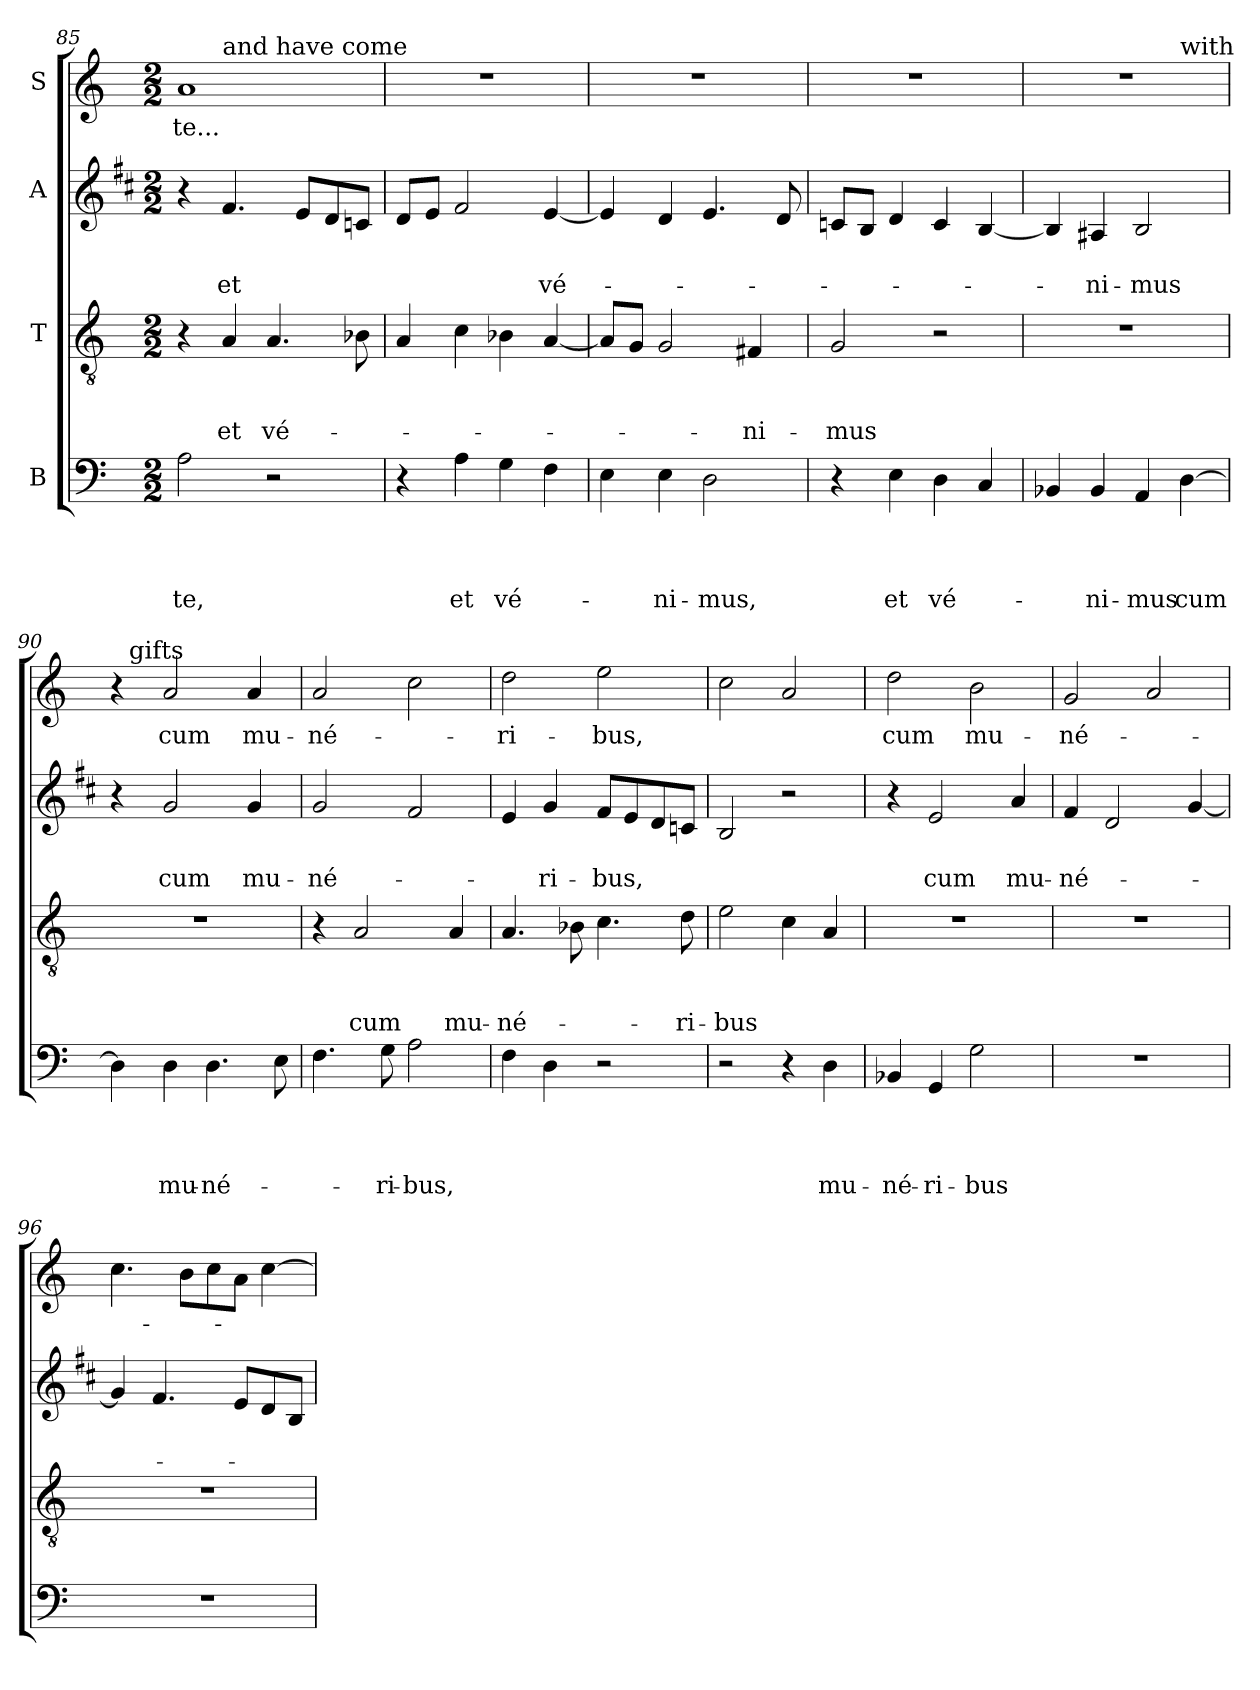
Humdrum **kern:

**kern	**text	**text	**text	**text	**kern	**text	**text	**text	**kern	**text	**text	**kern	**text
*part4	*part4	*part4	*part4	*part4	*part3	*part3	*part3	*part3	*part2	*part2	*part2	*part1	*part1
*staff4	*staff4	*staff4	*staff4	*staff4	*staff3	*staff3	*staff3	*staff3	*staff2	*staff2	*staff2	*staff1	*staff1
*I"B	*	*	*	*	*I"T	*	*	*	*I"A	*	*	*I"S	*
*clefF4	*	*	*	*	*clefGv2	*	*	*	*clefG2	*	*	*clefG2	*
*	*	*	*	*	*	*	*	*	*ITrd1c2	*	*	*	*
*k[]	*	*	*	*	*k[]	*	*	*	*k[]	*	*	*k[]	*
*C:	*	*	*	*	*C:	*	*	*	*C:	*	*	*C:	*
*M2/2	*	*	*	*	*M2/2	*	*	*	*M2/2	*	*	*M2/2	*
=85	=85	=85	=85	=85	=85	=85	=85	=85	=85	=85	=85	=85	=85
!	!	!	!	!LO:LY:b	!	!	!	!	!	!	!	!	!LO:LY:b
*	*	*	*	*	*	*	*	*	*	*	*	*^	*
2A\	.	.	.	-te,	4r	.	.	.	4r	.	.	1a	4ryy	-te...
!	!	!	!	!	!	!	!	!	!	!	!	!	!LO:TX:a:t=and have come	!
!	!	!	!	!	!	!	!	!LO:LY:b	!	!	!LO:LY:b	!	!	!
.	.	.	.	.	4A/	.	.	et	4.e/	.	et	.	2.ryy	.
!	!	!	!	!	!	!	!	!LO:LY:b	!	!	!	!	!	!
2r	.	.	.	.	4.A/	.	.	vé-	.	.	.	.	.	.
.	.	.	.	.	.	.	.	.	8d/L	.	.	.	.	.
.	.	.	.	.	.	.	.	.	8c/	.	.	.	.	.
.	.	.	.	.	8B-\	.	.	.	8B-/J	.	.	.	.	.
*	*	*	*	*	*	*	*	*	*	*	*	*v	*v	*
=86	=86	=86	=86	=86	=86	=86	=86	=86	=86	=86	=86	=86	=86
4r	.	.	.	.	4A/	.	.	.	8c/L	.	.	1r	.
.	.	.	.	.	.	.	.	.	8d/J	.	.	.	.
!	!	!	!	!LO:LY:b	!	!	!	!	!	!	!	!	!
4A\	.	.	.	et	4c\	.	.	.	2e/	.	.	.	.
!	!	!	!	!LO:LY:b	!	!	!	!	!	!	!	!	!
4G\	.	.	.	vé-	4B-\	.	.	.	.	.	.	.	.
!	!	!	!	!	!	!	!	!	!	!	!LO:LY:b	!	!
4F\	.	.	.	.	[4A/	.	.	.	[4d/	.	vé-	.	.
=87	=87	=87	=87	=87	=87	=87	=87	=87	=87	=87	=87	=87	=87
4E\	.	.	.	.	8A/L]	.	.	.	4d/]	.	.	1r	.
.	.	.	.	.	8G/J	.	.	.	.	.	.	.	.
!	!	!	!	!LO:LY:b	!	!	!	!	!	!	!	!	!
4E\	.	.	.	-ni-	2G/	.	.	.	4c/	.	.	.	.
!	!	!	!	!LO:LY:b	!	!	!	!	!	!	!	!	!
2D\	.	.	.	-mus,	.	.	.	.	4.d/	.	.	.	.
!	!	!	!	!	!	!	!	!LO:LY:b	!	!	!	!	!
.	.	.	.	.	4F#/	.	.	-ni-	.	.	.	.	.
.	.	.	.	.	.	.	.	.	8c/	.	.	.	.
=88	=88	=88	=88	=88	=88	=88	=88	=88	=88	=88	=88	=88	=88
!	!	!	!	!	!	!	!	!LO:LY:b	!	!	!	!	!
4r	.	.	.	.	2G/	.	.	-mus	8B-/L	.	.	1r	.
.	.	.	.	.	.	.	.	.	8A/J	.	.	.	.
!	!	!	!	!LO:LY:b	!	!	!	!	!	!	!	!	!
4E\	.	.	.	et	.	.	.	.	4c/	.	.	.	.
!	!	!	!	!LO:LY:b	!	!	!	!	!	!	!	!	!
4D\	.	.	.	vé-	2r	.	.	.	4B-/	.	.	.	.
4C/	.	.	.	.	.	.	.	.	[4A/	.	.	.	.
!!LO:LB:g=z
=89	=89	=89	=89	=89	=89	=89	=89	=89	=89	=89	=89	=89	=89
*	*	*	*	*	*	*	*	*	*	*	*	*^	*
4BB-/	.	.	.	.	1r	.	.	.	4A/]	.	.	1r	2.ryy	.
!	!	!	!	!LO:LY:b	!	!	!	!	!	!	!LO:LY:b	!	!	!
4BB-/	.	.	.	-ni-	.	.	.	.	4G#/	.	-ni-	.	.	.
!	!	!	!	!LO:LY:b	!	!	!	!	!	!	!LO:LY:b	!	!	!
4AA/	.	.	.	-mus	.	.	.	.	2A/	.	-mus	.	.	.
!	!	!	!	!	!	!	!	!	!	!	!	!	!LO:TX:a:t=with	!
!	!	!	!	!LO:LY:b	!	!	!	!	!	!	!	!	!	!
[4D\	.	.	.	cum	.	.	.	.	.	.	.	.	4ryy	.
=90	=90	=90	=90	=90	=90	=90	=90	=90	=90	=90	=90	=90	=90	=90
4D\]	.	.	.	.	1r	.	.	.	4r	.	.	4r	16ryy	.
!	!	!	!	!	!	!	!	!	!	!	!	!	!LO:TX:a:t=gifts	!
.	.	.	.	.	.	.	.	.	.	.	.	.	2...ryy	.
!	!	!	!	!LO:LY:b	!	!	!	!	!	!	!LO:LY:b	!	!	!LO:LY:b
4D\	.	.	.	mu-	.	.	.	.	2f/	.	cum	2a/	.	cum
!	!	!	!	!LO:LY:b	!	!	!	!	!	!	!	!	!	!
4.D\	.	.	.	-né-	.	.	.	.	.	.	.	.	.	.
!	!	!	!	!	!	!	!	!	!	!	!LO:LY:b	!	!	!LO:LY:b
.	.	.	.	.	.	.	.	.	4f/	.	mu-	4a/	.	mu-
8E\	.	.	.	.	.	.	.	.	.	.	.	.	.	.
=91	=91	=91	=91	=91	=91	=91	=91	=91	=91	=91	=91	=91	=91	=91
!	!	!	!	!	!	!	!	!	!	!	!LO:LY:b	!	!	!LO:LY:b
*	*	*	*	*	*	*	*	*	*	*	*	*v	*v	*
4.F\	.	.	.	.	4r	.	.	.	2f/	.	-né-	2a/	-né-
!	!	!	!	!	!	!	!	!LO:LY:b	!	!	!	!	!
.	.	.	.	.	2A/	.	.	cum	.	.	.	.	.
!	!	!	!	!LO:LY:b	!	!	!	!	!	!	!	!	!
8G\	.	.	.	-ri-	.	.	.	.	.	.	.	.	.
!	!	!	!	!LO:LY:b	!	!	!	!	!	!	!	!	!
2A\	.	.	.	-bus,	.	.	.	.	2e/	.	.	2cc\	.
!	!	!	!	!	!	!	!	!LO:LY:b	!	!	!	!	!
.	.	.	.	.	4A/	.	.	mu-	.	.	.	.	.
=92	=92	=92	=92	=92	=92	=92	=92	=92	=92	=92	=92	=92	=92
!	!	!	!	!	!	!	!	!LO:LY:b	!	!	!	!	!LO:LY:b
4F\	.	.	.	.	4.A/	.	.	-né-	4d/	.	.	2dd\	-ri-
!	!	!	!	!	!	!	!	!	!	!	!LO:LY:b	!	!
4D\	.	.	.	.	.	.	.	.	4f/	.	-ri-	.	.
.	.	.	.	.	8B-\	.	.	.	.	.	.	.	.
!	!	!	!	!	!	!	!	!	!	!	!LO:LY:b	!	!LO:LY:b
2r	.	.	.	.	4.c\	.	.	.	8e/L	.	-bus,	2ee\	-bus,
.	.	.	.	.	.	.	.	.	8d/	.	.	.	.
.	.	.	.	.	.	.	.	.	8c/	.	.	.	.
!	!	!	!	!	!	!	!	!LO:LY:b	!	!	!	!	!
.	.	.	.	.	8d\	.	.	-ri-	8B-/J	.	.	.	.
=93	=93	=93	=93	=93	=93	=93	=93	=93	=93	=93	=93	=93	=93
!	!	!	!	!	!	!	!	!LO:LY:b	!	!	!	!	!
2r	.	.	.	.	2e\	.	.	-bus	2A/	.	.	2cc\	.
4r	.	.	.	.	4c\	.	.	.	2r	.	.	2a/	.
!	!	!	!	!LO:LY:b	!	!	!	!	!	!	!	!	!
4D\	.	.	.	mu-	4A/	.	.	.	.	.	.	.	.
=94	=94	=94	=94	=94	=94	=94	=94	=94	=94	=94	=94	=94	=94
!	!	!	!	!LO:LY:b	!	!	!	!	!	!	!	!	!LO:LY:b
4BB-/	.	.	.	-né-	1r	.	.	.	4r	.	.	2dd\	cum
!	!	!	!	!LO:LY:b	!	!	!	!	!	!	!LO:LY:b	!	!
4GG/	.	.	.	-ri-	.	.	.	.	2d/	.	cum	.	.
!	!	!	!	!LO:LY:b	!	!	!	!	!	!	!	!	!LO:LY:b
2G\	.	.	.	-bus	.	.	.	.	.	.	.	2b\	mu-
!	!	!	!	!	!	!	!	!	!	!	!LO:LY:b	!	!
.	.	.	.	.	.	.	.	.	4g/	.	mu-	.	.
!!LO:PB:g=z
=95	=95	=95	=95	=95	=95	=95	=95	=95	=95	=95	=95	=95	=95
!	!	!	!	!	!	!	!	!	!	!	!LO:LY:b	!	!LO:LY:b
1r	.	.	.	.	1r	.	.	.	4e/	.	-né-	2g/	-né-
.	.	.	.	.	.	.	.	.	2c/	.	.	.	.
.	.	.	.	.	.	.	.	.	.	.	.	2a/	.
.	.	.	.	.	.	.	.	.	[4f/	.	.	.	.
=96	=96	=96	=96	=96	=96	=96	=96	=96	=96	=96	=96	=96	=96
1r	.	.	.	.	1r	.	.	.	4f/]	.	.	4.cc\	.
.	.	.	.	.	.	.	.	.	4.e/	.	.	.	.
.	.	.	.	.	.	.	.	.	.	.	.	8b\L	.
.	.	.	.	.	.	.	.	.	.	.	.	8cc\	.
.	.	.	.	.	.	.	.	.	8d/L	.	.	8a\J	.
.	.	.	.	.	.	.	.	.	8c/	.	.	[4cc\	.
.	.	.	.	.	.	.	.	.	8A/J	.	.	.	.
=	=	=	=	=	=	=	=	=	=	=	=	=	=
*-	*-	*-	*-	*-	*-	*-	*-	*-	*-	*-	*-	*-	*-
